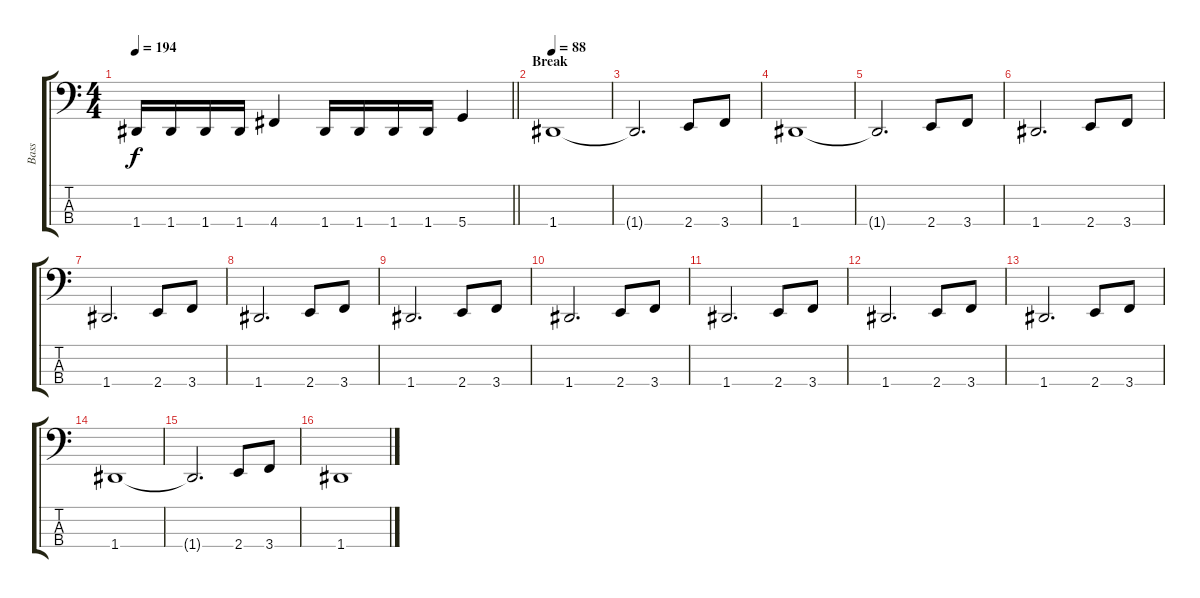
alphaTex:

\track ("Bass" "Bass") {instrument electricbassfinger}
\staff {score tabs}
\tuning (G2 D2 A1 D1) {hide}
\ts (4 4)
\tempo 194
\clef f4
\barLineRight lightlight
\ks c
1.4.16{dy f} 1.4.16 1.4.16 1.4.16 4.4.4 1.4.16 1.4.16 1.4.16 1.4.16 5.4.4 |
\section ("" "Break")
\tempo 88
1.4.1 |
1.4{t}.2{d} 2.4.8 3.4.8 |
1.4.1 |
1.4{t}.2{d} 2.4.8 3.4.8 |
1.4.2{d} 2.4.8 3.4.8 |
1.4.2{d} 2.4.8 3.4.8 |
1.4.2{d} 2.4.8 3.4.8 |
1.4.2{d} 2.4.8 3.4.8 |
1.4.2{d} 2.4.8 3.4.8 |
1.4.2{d} 2.4.8 3.4.8 |
1.4.2{d} 2.4.8 3.4.8 |
1.4.2{d} 2.4.8 3.4.8 |
1.4.1 |
1.4{t}.2{d} 2.4.8 3.4.8 |
1.4.1
